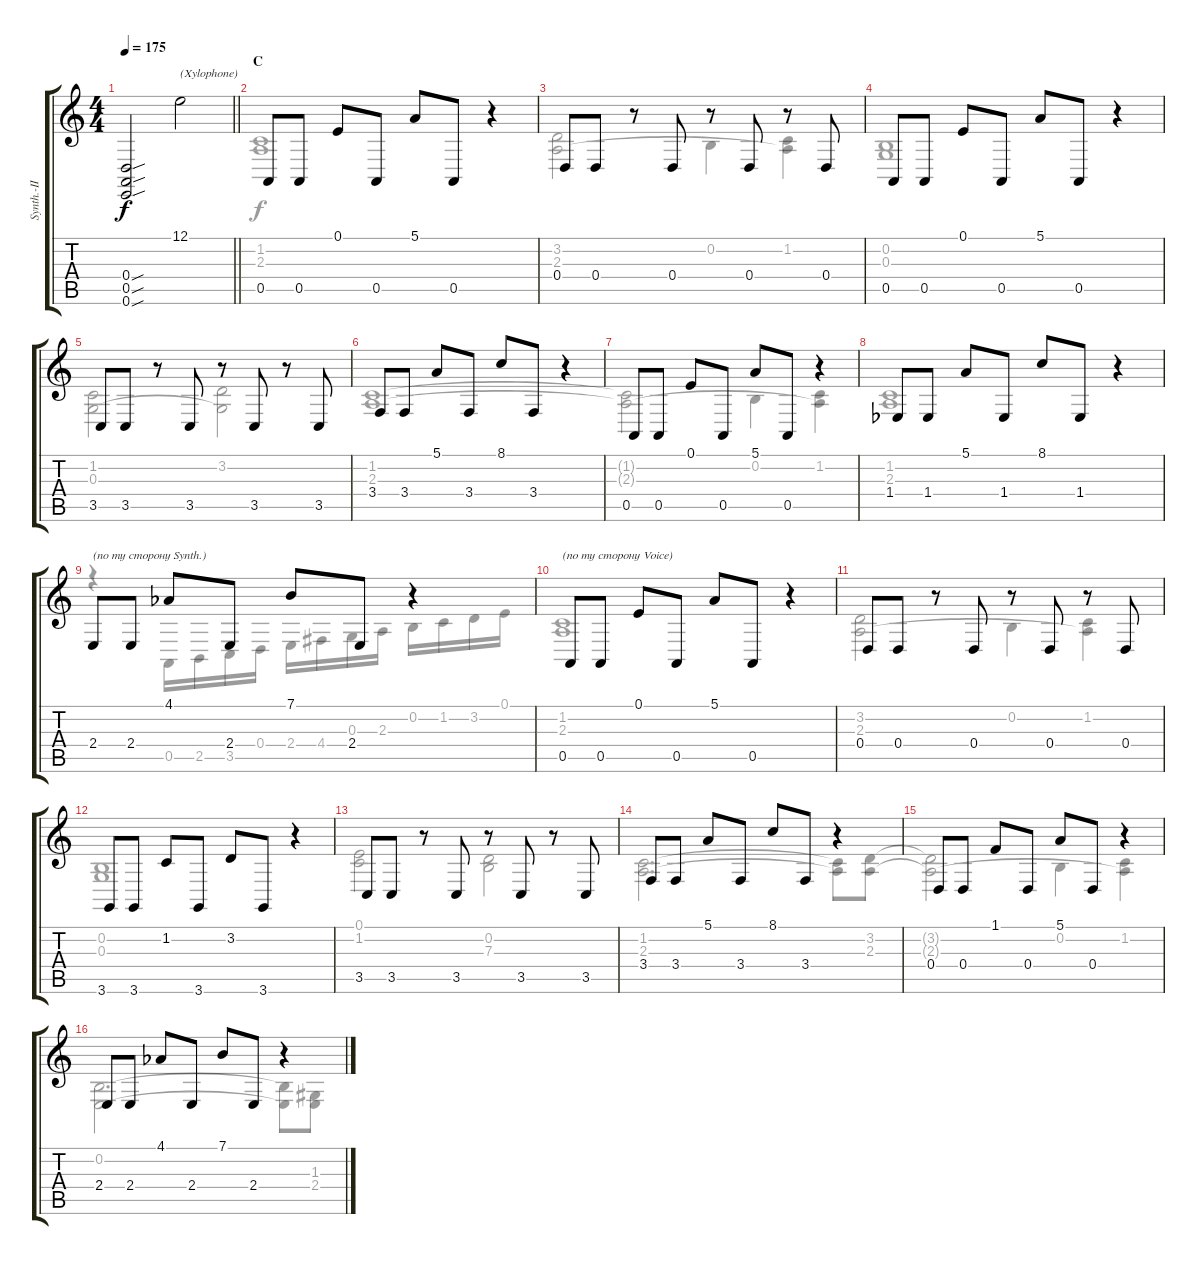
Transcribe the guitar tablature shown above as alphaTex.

\track ("Synth.-II" "Synth.-II") {instrument drawbarorgan}
\staff {score tabs}
\tuning (E4 B3 G3 D3 A2 E2) {hide}
\voice
\ts (4 4)
\tempo 175
\clef g2
\barLineRight lightlight
\ks c
(0.4{sou t} 0.5{sou t} 0.6{sou t}).2{dy f} 12.1.2{txt "(Xylophone)" instrument xylophone} |
\section ("" "C")
0.5.8 0.5.8 0.1.8 0.5.8 5.1.8 0.5.8 r.4 |
0.4.8 0.4.8 r.8 0.4.8 r.8 0.4.8 r.8 0.4.8 |
0.5.8 0.5.8 0.1.8 0.5.8 5.1.8 0.5.8 r.4 |
3.5.8 3.5.8 r.8 3.5.8 r.8 3.5.8 r.8 3.5.8 |
3.4.8 3.4.8 5.1.8 3.4.8 8.1.8 3.4.8 r.4 |
0.5.8 0.5.8 0.1.8 0.5.8 5.1.8 0.5.8 r.4 |
1.4{acc b}.8 1.4{acc b}.8 5.1.8 1.4{acc b}.8 8.1.8 1.4{acc b}.8 r.4 |
2.4.8{txt "(по ту сторону Synth.)"} 2.4.8 4.1{acc b}.8 2.4.8 7.1.8 2.4.8 r.4 |
0.5.8{txt "(по ту сторону Voice)"} 0.5.8 0.1.8 0.5.8 5.1.8 0.5.8 r.4 |
0.4.8 0.4.8 r.8 0.4.8 r.8 0.4.8 r.8 0.4.8 |
3.6.8 3.6.8 1.2.8 3.6.8 3.2.8 3.6.8 r.4 |
3.5.8 3.5.8 r.8 3.5.8 r.8 3.5.8 r.8 3.5.8 |
3.4.8 3.4.8 5.1.8 3.4.8 8.1.8 3.4.8 r.4 |
0.4.8 0.4.8 1.1.8 0.4.8 5.1.8 0.4.8 r.4 |
2.4.8 2.4.8 4.1{acc b}.8 2.4.8 7.1.8 2.4.8 r.4
\voice
\clef g2
\ottava regular
\simile none
\barLineRight lightlight
\ks c
|
(1.2 2.3).1 |
(3.2 2.3).2 0.2.4 (1.2 2.3{t}).4 |
(0.2 0.3).1 |
(1.2 0.3).2 (3.2 0.3{t}).2 |
(1.2 2.3).1 |
(1.2{t} 2.3{t}).2 0.2.4 (1.2 2.3{t}).4 |
(1.2 2.3).1 |
r.4 0.5.16 2.5.16 3.5.16 0.4.16 2.4.16 4.4.16 0.3.16 2.3.16 0.2.16 1.2.16 3.2.16 0.1.16 |
(1.2 2.3).1 |
(3.2 2.3).2 0.2.4 (1.2 2.3{t}).4 |
(0.2 0.3).1 |
(0.1 1.2).2 (0.2 7.3).2 |
(1.2 2.3).2{d} (1.2{t} 2.3{t}).8 (3.2 2.3).8 |
(3.2{t} 2.3{t}).2 0.2.4 (1.2 2.3{t}).4 |
(0.2 2.4).2{d} (0.2{t} 2.4{t}).8 (1.3 2.4).8
